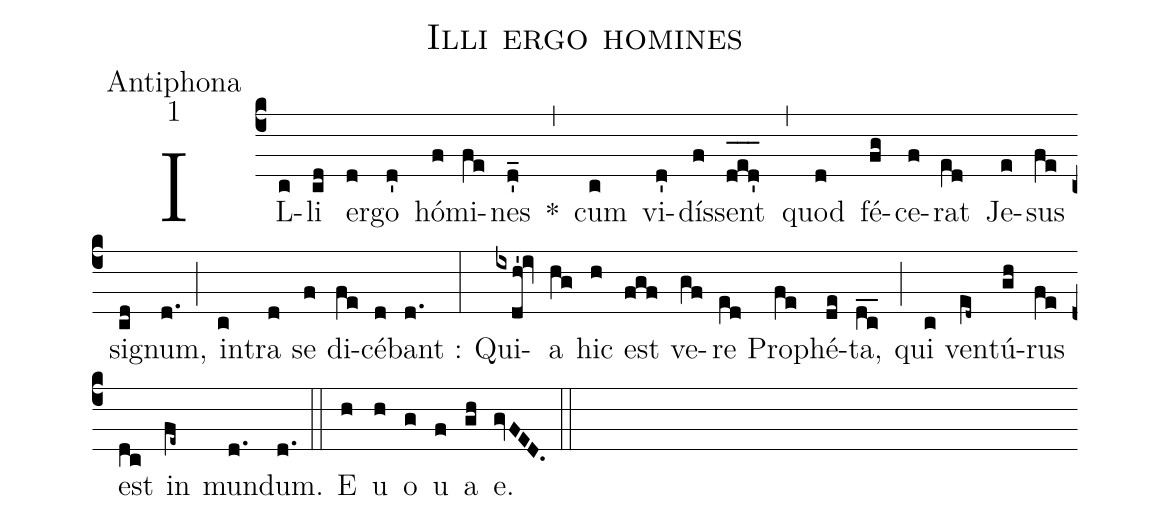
name:Illi ergo homines;
office-part:Antiphona;
mode:1;
%%
(c4) IL(c)li(cd) er(d)go(d') hó(f)mi(fe)nes(d'_) *(,) cum(c) vi(d')dís(f)sent(d_[oh:h]e_[oh:h]d'_[oh:h]) (,) quod(d) fé(fg)ce(f)rat(e[ll:1]d) Je(e)sus(fe) si(cd)gnum,(d.) (;) in(c)tra(d) se(f) di(fe)cé(d)bant :(d.) (:) Qui(ixdh'!iv)a(hg) hic(h) est(fgf) ve(gf)re(e[ll:1]d) Pro(fe)phé(de)ta,(dc__) (;) qui(c) ven(e[ll:1]d~)tú(gh)rus(fe) est(dc) in(fe~) mun(d.)dum.(d.) (::) <eu>E(h) u(h) o(g) u(f) a(gh) e.</eu>(gvFED.) (::)
